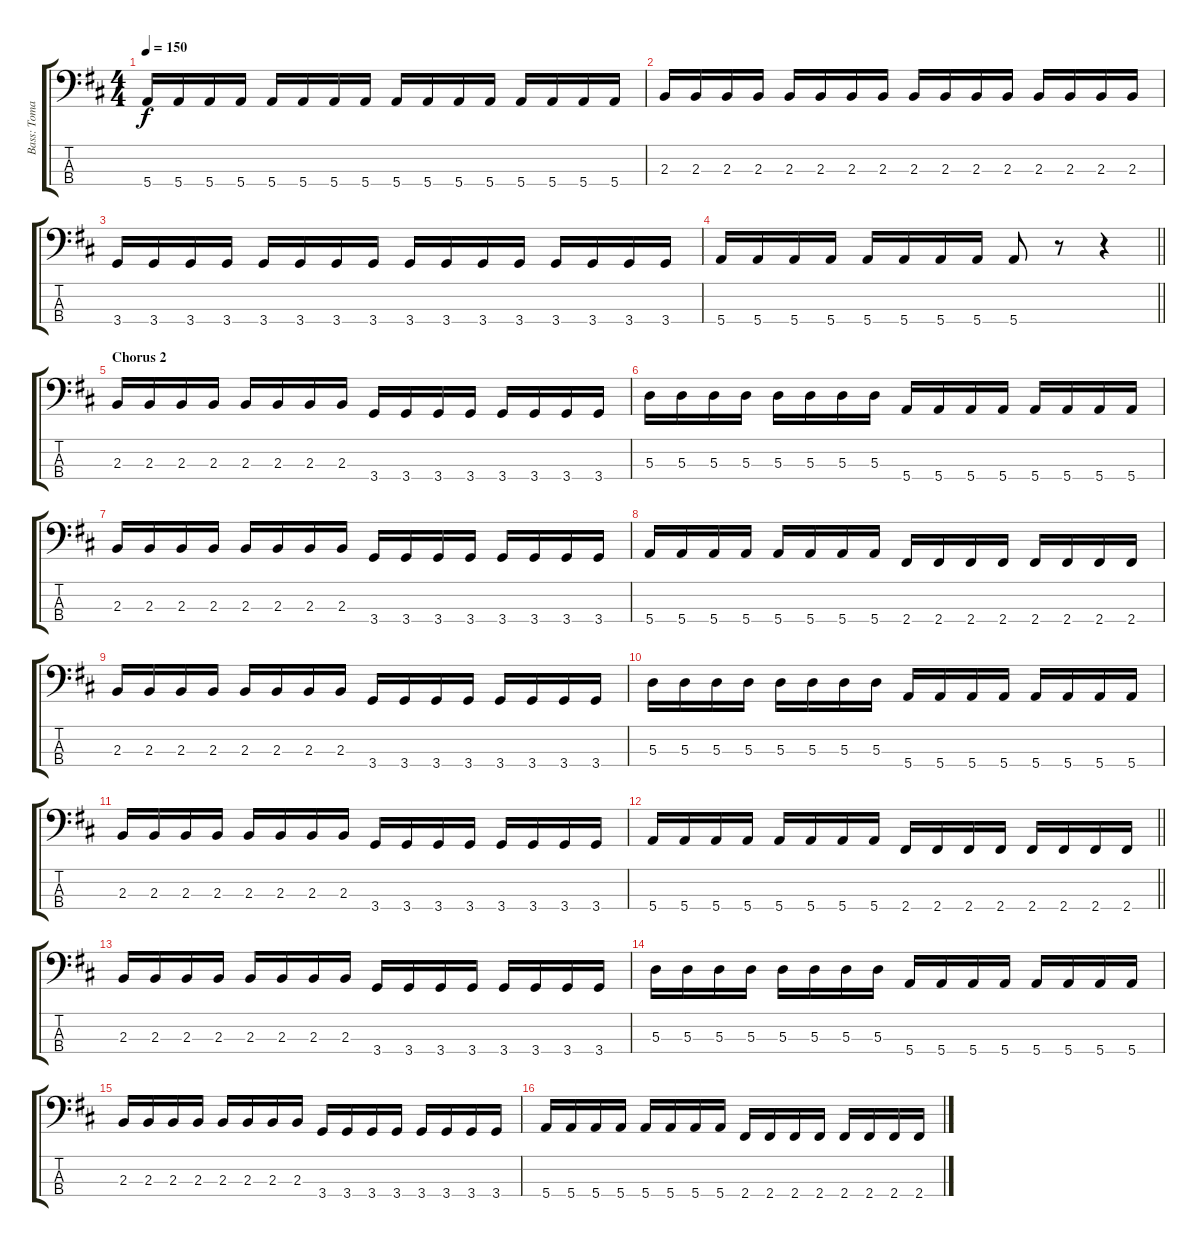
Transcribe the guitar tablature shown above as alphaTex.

\track ("Bass: Tomas Wäppling" "Bass: Toma") {instrument electricbassfinger}
\staff {score tabs}
\tuning (G2 D2 A1 E1) {hide}
\ts (4 4)
\tempo 150
\clef f4
\ks d
5.4.16{dy f} 5.4.16 5.4.16 5.4.16 5.4.16 5.4.16 5.4.16 5.4.16 5.4.16 5.4.16 5.4.16 5.4.16 5.4.16 5.4.16 5.4.16 5.4.16 |
2.3.16 2.3.16 2.3.16 2.3.16 2.3.16 2.3.16 2.3.16 2.3.16 2.3.16 2.3.16 2.3.16 2.3.16 2.3.16 2.3.16 2.3.16 2.3.16 |
3.4.16 3.4.16 3.4.16 3.4.16 3.4.16 3.4.16 3.4.16 3.4.16 3.4.16 3.4.16 3.4.16 3.4.16 3.4.16 3.4.16 3.4.16 3.4.16 |
\barLineRight lightlight
5.4.16 5.4.16 5.4.16 5.4.16 5.4.16 5.4.16 5.4.16 5.4.16 5.4.8 r.8 r.4 |
\section ("" "Chorus 2")
2.3.16 2.3.16 2.3.16 2.3.16 2.3.16 2.3.16 2.3.16 2.3.16 3.4.16 3.4.16 3.4.16 3.4.16 3.4.16 3.4.16 3.4.16 3.4.16 |
5.3.16 5.3.16 5.3.16 5.3.16 5.3.16 5.3.16 5.3.16 5.3.16 5.4.16 5.4.16 5.4.16 5.4.16 5.4.16 5.4.16 5.4.16 5.4.16 |
2.3.16 2.3.16 2.3.16 2.3.16 2.3.16 2.3.16 2.3.16 2.3.16 3.4.16 3.4.16 3.4.16 3.4.16 3.4.16 3.4.16 3.4.16 3.4.16 |
5.4.16 5.4.16 5.4.16 5.4.16 5.4.16 5.4.16 5.4.16 5.4.16 2.4.16 2.4.16 2.4.16 2.4.16 2.4.16 2.4.16 2.4.16 2.4.16 |
2.3.16 2.3.16 2.3.16 2.3.16 2.3.16 2.3.16 2.3.16 2.3.16 3.4.16 3.4.16 3.4.16 3.4.16 3.4.16 3.4.16 3.4.16 3.4.16 |
5.3.16 5.3.16 5.3.16 5.3.16 5.3.16 5.3.16 5.3.16 5.3.16 5.4.16 5.4.16 5.4.16 5.4.16 5.4.16 5.4.16 5.4.16 5.4.16 |
2.3.16 2.3.16 2.3.16 2.3.16 2.3.16 2.3.16 2.3.16 2.3.16 3.4.16 3.4.16 3.4.16 3.4.16 3.4.16 3.4.16 3.4.16 3.4.16 |
\barLineRight lightlight
5.4.16 5.4.16 5.4.16 5.4.16 5.4.16 5.4.16 5.4.16 5.4.16 2.4.16 2.4.16 2.4.16 2.4.16 2.4.16 2.4.16 2.4.16 2.4.16 |
2.3.16 2.3.16 2.3.16 2.3.16 2.3.16 2.3.16 2.3.16 2.3.16 3.4.16 3.4.16 3.4.16 3.4.16 3.4.16 3.4.16 3.4.16 3.4.16 |
5.3.16 5.3.16 5.3.16 5.3.16 5.3.16 5.3.16 5.3.16 5.3.16 5.4.16 5.4.16 5.4.16 5.4.16 5.4.16 5.4.16 5.4.16 5.4.16 |
2.3.16 2.3.16 2.3.16 2.3.16 2.3.16 2.3.16 2.3.16 2.3.16 3.4.16 3.4.16 3.4.16 3.4.16 3.4.16 3.4.16 3.4.16 3.4.16 |
5.4.16 5.4.16 5.4.16 5.4.16 5.4.16 5.4.16 5.4.16 5.4.16 2.4.16 2.4.16 2.4.16 2.4.16 2.4.16 2.4.16 2.4.16 2.4.16
